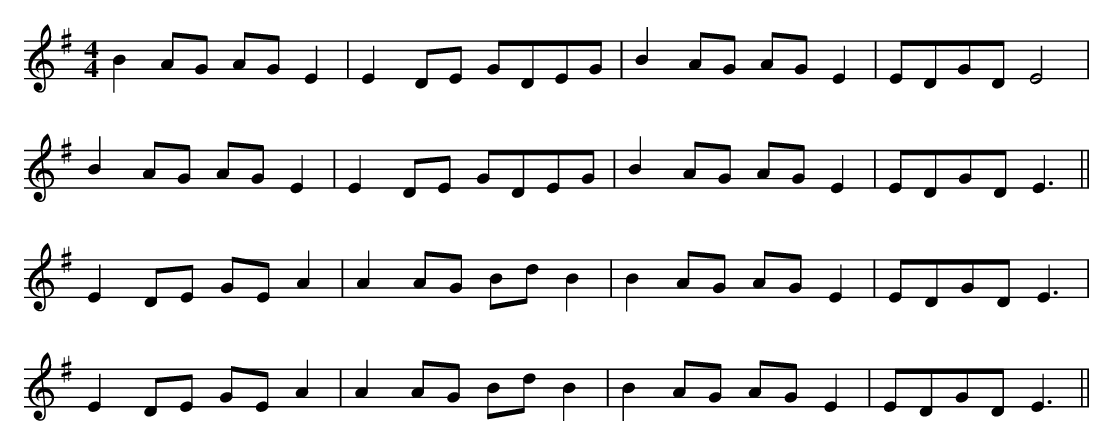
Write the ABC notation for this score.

X:1
M:4/4
K:Emin
B2 AG AG E2|E2 DE GDEG|B2 AG AG E2|EDGD E4|
B2 AG AG E2|E2 DE GDEG|B2 AG AG E2|EDGD E3||
E2 DE GE A2|A2 AG Bd B2|B2 AG AG E2|EDGD E3|
E2 DE GE A2|A2 AG Bd B2|B2 AG AG E2|EDGD E3||
